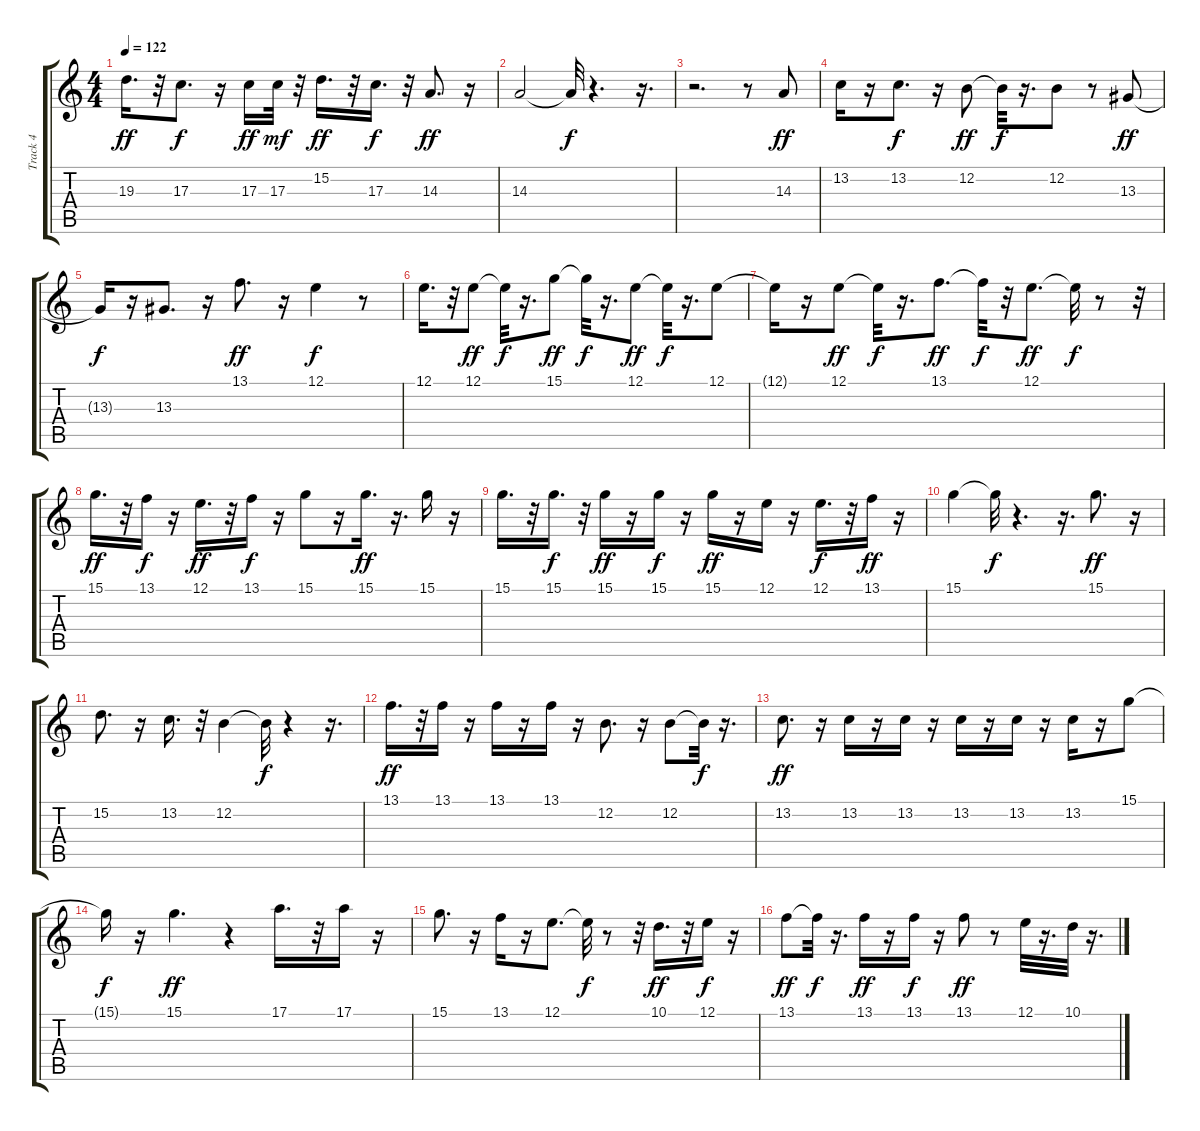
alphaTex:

\track ("Track 4" "Track 4") {instrument vibraphone}
\staff {score tabs}
\tuning (E4 B3 G3 D3 A2 E2) {hide}
\ts (4 4)
\tempo 122
\clef g2
\ks c
19.3.16{d dy ff} r.32 17.3.8{d dy f} r.16 17.3.16{dy ff} 17.3.32{dy mf} r.32 15.2.16{d dy ff} r.32 17.3.16{d dy f} r.32 14.3.8{d dy ff} r.16 |
14.3.2 14.3{t}.32{dy f} r.4{d} r.16{d} |
r.2{d} r.8 14.3.8{dy ff} |
13.2.16 r.16 13.2.8{d dy f} r.16 12.2.8{dy ff} 12.2{t}.32{dy f} r.16{d} 12.2.8 r.8 13.3.8{dy ff} |
13.3{t}.16{dy f} r.16 13.3.8{d} r.16 13.1.8{d dy ff} r.16 12.1.4{dy f} r.8 |
12.1.16{d} r.32 12.1.8{dy ff} 12.1{t}.32{dy f} r.16{d} 15.1.8{dy ff} 15.1{t}.32{dy f} r.16{d} 12.1.8{dy ff} 12.1{t}.32{dy f} r.16{d} 12.1.8 |
12.1{t}.16 r.16 12.1.8{dy ff} 12.1{t}.32{dy f} r.16{d} 13.1.8{d dy ff} 13.1{t}.32{dy f} r.32 12.1.8{d dy ff} 12.1{t}.32{dy f} r.8 r.32 |
15.1.16{d dy ff} r.32 13.1.16{dy f} r.16 12.1.16{d dy ff} r.32 13.1.16{dy f} r.16 15.1.8 r.16 15.1.16{d dy ff} r.16{d} 15.1.16 r.16 |
15.1.16{d} r.32 15.1.16{d dy f} r.32 15.1.16{dy ff} r.16 15.1.16{dy f} r.16 15.1.16{dy ff} r.16 12.1.16 r.16 12.1.16{d dy f} r.32 13.1.16{dy ff} r.16 |
15.1.4 15.1{t}.32{dy f} r.4{d} r.16{d} 15.1.8{d dy ff} r.16 |
15.2.8{d} r.16 13.2.16{d} r.32 12.2.4 12.2{t}.32{dy f} r.4 r.16{d} |
13.1.16{d dy ff} r.32 13.1.16 r.16 13.1.16 r.16 13.1.16 r.16 12.2.8{d} r.16 12.2.8 12.2{t}.32{dy f} r.16{d} |
13.2.8{d dy ff} r.16 13.2.16 r.16 13.2.16 r.16 13.2.16 r.16 13.2.16 r.16 13.2.16 r.16 15.1.8 |
15.1{t}.16{dy f} r.16 15.1.4{d dy ff} r.4 17.1.16{d} r.32 17.1.16 r.16 |
15.1.8{d} r.16 13.1.16 r.16 12.1.8{d} 12.1{t}.32{dy f} r.8 r.32 10.1.16{d dy ff} r.32 12.1.16{dy f} r.16 |
13.1.8{dy ff} 13.1{t}.32{dy f} r.16{d} 13.1.16{dy ff} r.16 13.1.16{dy f} r.16 13.1.8{dy ff} r.8 12.1.32 r.16{d} 10.1.32 r.16{d}
